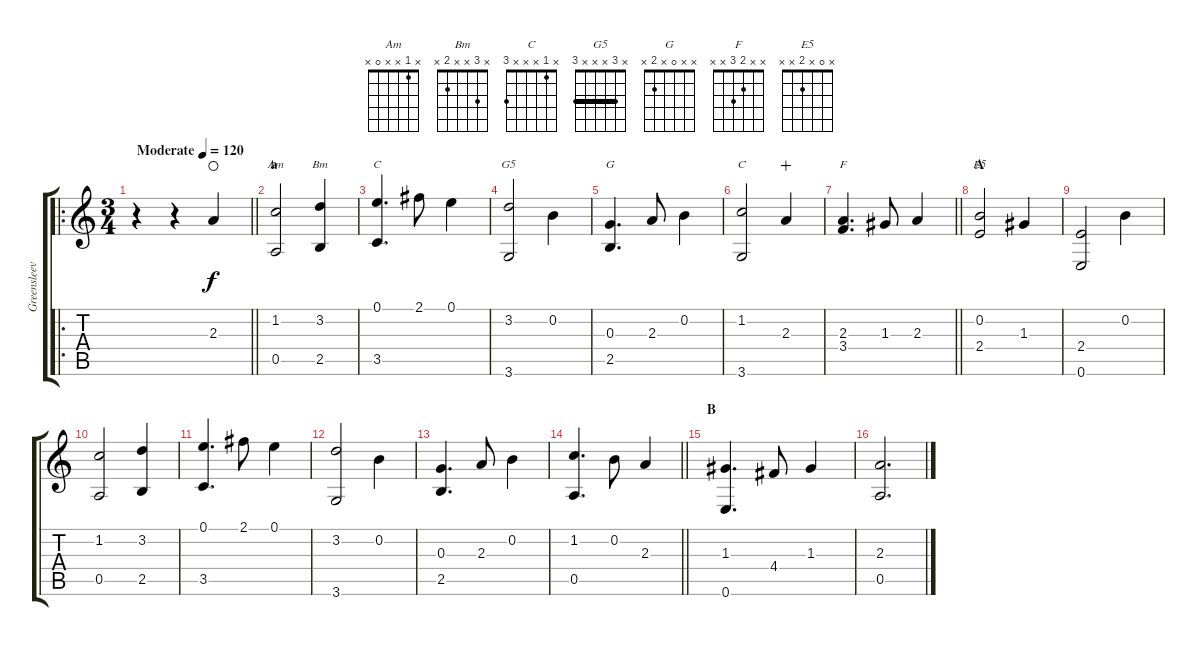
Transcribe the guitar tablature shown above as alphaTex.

\track ("Greensleeves" "Greensleev") {instrument acousticguitarsteel}
\staff {score tabs}
\tuning (E4 B3 G3 D3 A2 E2) {hide}
\chord ("Am" x 1 x x 0 x)
\chord ("Bm" x 3 x x 2 x)
\chord ("C" 0 x x x 3 x)
\chord ("G5" x 3 x x x 3) {barre 3}
\chord ("G" x x 0 x 2 x)
\chord ("C" x 1 x x x 3)
\chord ("F" x x 2 3 x x)
\chord ("E5" x 0 x 2 x x)
\ro
\ts (3 4)
\tempo (120 "Moderate")
\clef g2
\barLineRight lightlight
\ks c
r.4{dy f instrument acousticguitarsteel} r.4 2.3.4{waho} |
\section ("" "a")
(1.2 0.5).2{ch "Am"} (3.2 2.5).4{ch "Bm"} |
(0.1 3.5).4{d ch "C"} 2.1.8 0.1.4 |
(3.2 3.6).2{ch "G5"} 0.2.4 |
(0.3 2.5).4{d ch "G"} 2.3.8 0.2.4 |
(1.2 3.6).2{ch "C"} 2.3.4{wahc} |
\barLineRight lightlight
(2.3 3.4).4{d ch "F"} 1.3.8 2.3.4 |
\section ("" "A")
(0.2 2.4).2{ch "E5"} 1.3.4 |
(2.4 0.6).2 0.2.4 |
(1.2 0.5).2 (3.2 2.5).4 |
(0.1 3.5).4{d} 2.1.8 0.1.4 |
(3.2 3.6).2 0.2.4 |
(0.3 2.5).4{d} 2.3.8 0.2.4 |
\barLineRight lightlight
(1.2 0.5).4{d} 0.2.8 2.3.4 |
\section ("" "B")
(1.3 0.6).4{d} 4.4.8 1.3.4 |
(2.3 0.5).2{d}
